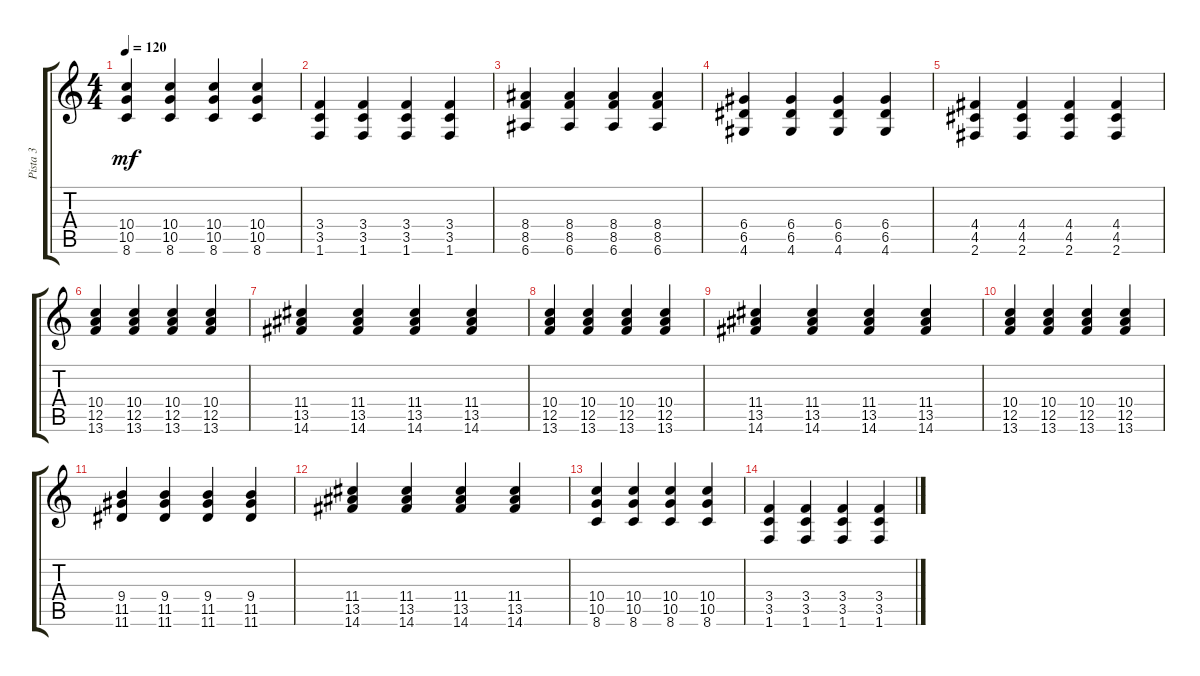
\track ("Pista 3" "Pista 3") {instrument electricguitarjazz}
\staff {score tabs}
\tuning (E4 B3 G3 D3 A2 E2) {hide}
\ts (4 4)
\tempo 120
\clef g2
\ks c
(10.4 10.5 8.6).4{dy mf} (10.4 10.5 8.6).4 (10.4 10.5 8.6).4 (10.4 10.5 8.6).4 |
(3.4 3.5 1.6).4 (3.4 3.5 1.6).4 (3.4 3.5 1.6).4 (3.4 3.5 1.6).4 |
(8.4 8.5 6.6).4 (8.4 8.5 6.6).4 (8.4 8.5 6.6).4 (8.4 8.5 6.6).4 |
(6.4 6.5 4.6).4 (6.4 6.5 4.6).4 (6.4 6.5 4.6).4 (6.4 6.5 4.6).4 |
(4.4 4.5 2.6).4 (4.4 4.5 2.6).4 (4.4 4.5 2.6).4 (4.4 4.5 2.6).4 |
(10.4 12.5 13.6).4 (10.4 12.5 13.6).4 (10.4 12.5 13.6).4 (10.4 12.5 13.6).4 |
(11.4 13.5 14.6).4 (11.4 13.5 14.6).4 (11.4 13.5 14.6).4 (11.4 13.5 14.6).4 |
(10.4 12.5 13.6).4 (10.4 12.5 13.6).4 (10.4 12.5 13.6).4 (10.4 12.5 13.6).4 |
(11.4 13.5 14.6).4 (11.4 13.5 14.6).4 (11.4 13.5 14.6).4 (11.4 13.5 14.6).4 |
(10.4 12.5 13.6).4 (10.4 12.5 13.6).4 (10.4 12.5 13.6).4 (10.4 12.5 13.6).4 |
(9.4 11.5 11.6).4 (9.4 11.5 11.6).4 (9.4 11.5 11.6).4 (9.4 11.5 11.6).4 |
(11.4 13.5 14.6).4 (11.4 13.5 14.6).4 (11.4 13.5 14.6).4 (11.4 13.5 14.6).4 |
(10.4 10.5 8.6).4 (10.4 10.5 8.6).4 (10.4 10.5 8.6).4 (10.4 10.5 8.6).4 |
(3.4 3.5 1.6).4 (3.4 3.5 1.6).4 (3.4 3.5 1.6).4 (3.4 3.5 1.6).4
